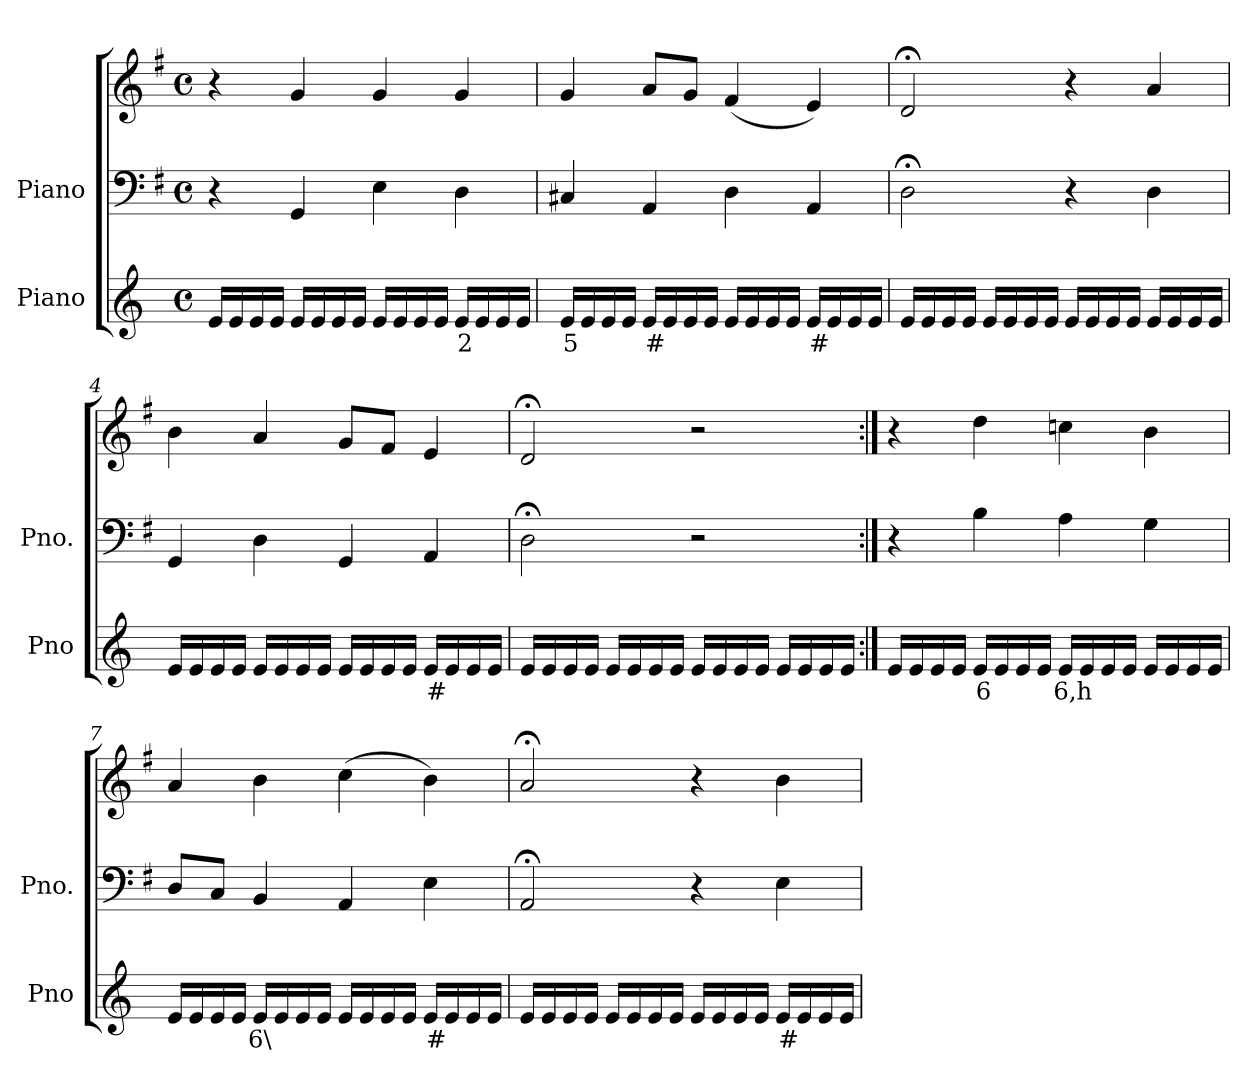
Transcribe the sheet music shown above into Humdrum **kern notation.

**kern	**text	**kern	**kern
*part2	*part2	*part1	*part1
*staff3	*staff3	*staff2	*staff1
*I"Piano	*	*I"Piano	*
*I'Pno	*	*I'Pno.	*
*clefG2	*	*clefF4	*clefG2
*k[]	*	*k[f#]	*k[f#]
*M4/4	*	*M4/4	*M4/4
*met(c)	*	*met(c)	*met(c)
=1	=1	=1	=1
16e/LL	.	4r	4r
16e/	.	.	.
16e/	.	.	.
16e/JJ	.	.	.
16e/LL	.	4GG/	4g/
16e/	.	.	.
16e/	.	.	.
16e/JJ	.	.	.
16e/LL	.	4E\	4g/
16e/	.	.	.
16e/	.	.	.
16e/JJ	.	.	.
!	!LO:LY:b	!	!
16e/LL	2	4D\	4g/
16e/	.	.	.
16e/	.	.	.
16e/JJ	.	.	.
=2	=2	=2	=2
!	!LO:LY:b	!	!
16e/LL	5	4C#X/	4g/
16e/	.	.	.
16e/	.	.	.
16e/JJ	.	.	.
!	!LO:LY:b	!	!
16e/LL	#	4AA/	8a/L
16e/	.	.	.
16e/	.	.	8g/J
16e/JJ	.	.	.
16e/LL	.	4D\	(<4f#/
16e/	.	.	.
16e/	.	.	.
16e/JJ	.	.	.
!	!LO:LY:b	!	!
16e/LL	#	4AA/	4e/)
16e/	.	.	.
16e/	.	.	.
16e/JJ	.	.	.
=3	=3	=3	=3
16e/LL	.	2D;<\	2d;</
16e/	.	.	.
16e/	.	.	.
16e/JJ	.	.	.
16e/LL	.	.	.
16e/	.	.	.
16e/	.	.	.
16e/JJ	.	.	.
16e/LL	.	4r	4r
16e/	.	.	.
16e/	.	.	.
16e/JJ	.	.	.
16e/LL	.	4D\	4a/
16e/	.	.	.
16e/	.	.	.
16e/JJ	.	.	.
=4	=4	=4	=4
16e/LL	.	4GG/	4b\
16e/	.	.	.
16e/	.	.	.
16e/JJ	.	.	.
16e/LL	.	4D\	4a/
16e/	.	.	.
16e/	.	.	.
16e/JJ	.	.	.
16e/LL	.	4GG/	8g/L
16e/	.	.	.
16e/	.	.	8f#/J
16e/JJ	.	.	.
!	!LO:LY:b	!	!
16e/LL	#	4AA/	4e/
16e/	.	.	.
16e/	.	.	.
16e/JJ	.	.	.
=5	=5	=5	=5
16e/LL	.	2D;<\	2d;</
16e/	.	.	.
16e/	.	.	.
16e/JJ	.	.	.
16e/LL	.	.	.
16e/	.	.	.
16e/	.	.	.
16e/JJ	.	.	.
16e/LL	.	2r	2r
16e/	.	.	.
16e/	.	.	.
16e/JJ	.	.	.
16e/LL	.	.	.
16e/	.	.	.
16e/	.	.	.
16e/JJ	.	.	.
=6:|!	=6:|!	=6:|!	=6:|!
16e/LL	.	4r	4r
16e/	.	.	.
16e/	.	.	.
16e/JJ	.	.	.
!	!LO:LY:b	!	!
16e/LL	6	4B\	4dd\
16e/	.	.	.
16e/	.	.	.
16e/JJ	.	.	.
!	!LO:LY:b	!	!
16e/LL	6,h	4A\	4ccn\
16e/	.	.	.
16e/	.	.	.
16e/JJ	.	.	.
16e/LL	.	4G\	4b\
16e/	.	.	.
16e/	.	.	.
16e/JJ	.	.	.
=7	=7	=7	=7
16e/LL	.	8D/L	4a/
16e/	.	.	.
!	!LO:LY:b	!	!
16e/	_	8C/J	.
16e/JJ	.	.	.
!	!LO:LY:b	!	!
16e/LL	6\	4BB/	4b\
16e/	.	.	.
16e/	.	.	.
16e/JJ	.	.	.
16e/LL	.	4AA/	(>4cc\
16e/	.	.	.
16e/	.	.	.
16e/JJ	.	.	.
!	!LO:LY:b	!	!
16e/LL	#	4E\	4b\)
16e/	.	.	.
16e/	.	.	.
16e/JJ	.	.	.
=8	=8	=8	=8
16e/LL	.	2AA;</	2a;</
16e/	.	.	.
16e/	.	.	.
16e/JJ	.	.	.
16e/LL	.	.	.
16e/	.	.	.
16e/	.	.	.
16e/JJ	.	.	.
16e/LL	.	4r	4r
16e/	.	.	.
16e/	.	.	.
16e/JJ	.	.	.
!	!LO:LY:b	!	!
16e/LL	#	4E\	4b\
16e/	.	.	.
16e/	.	.	.
16e/JJ	.	.	.
=	=	=	=
*-	*-	*-	*-
